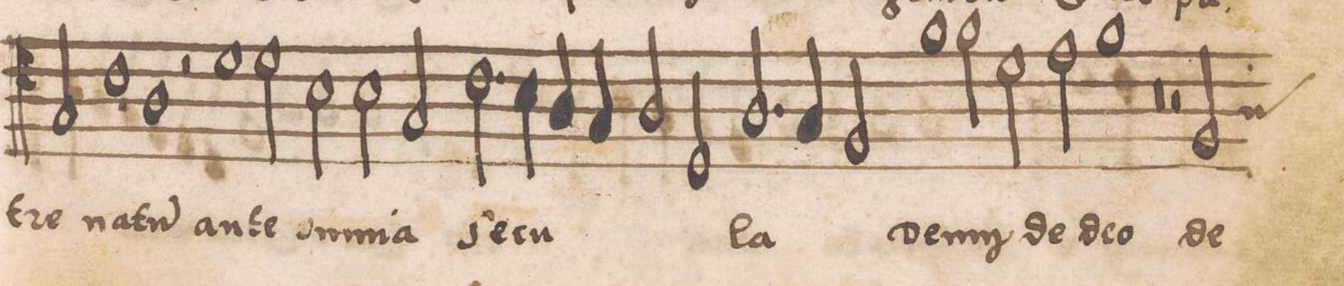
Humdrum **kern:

**kern	**text
*I"ALTVS	*
*clefC4	*
*k[]	*
*met(c|)	*
*M2/1	*
2G/	-tre
1c	na-
=28	=28
1A	-tu(m)
2r	.
1d	an-
=29	=29
2d\	-te
2B\	om-
2B\	-ni-
=30	=30
2G/	-a
2.c\	Se-
4B\	-cu-
4A/	.
4G/	.
=31	=31
2A/	.
2D/	.
2.A/	-la
4G/	.
=32	=32
2F/	.
1f	De-
2f\	-u(m)
=33	=33
2d\	de
2e\	de-
1f	-o
=34	=34
0r	.
=35	=35
2r	.
*custos:A	*
2F/	de-
*-	*-
